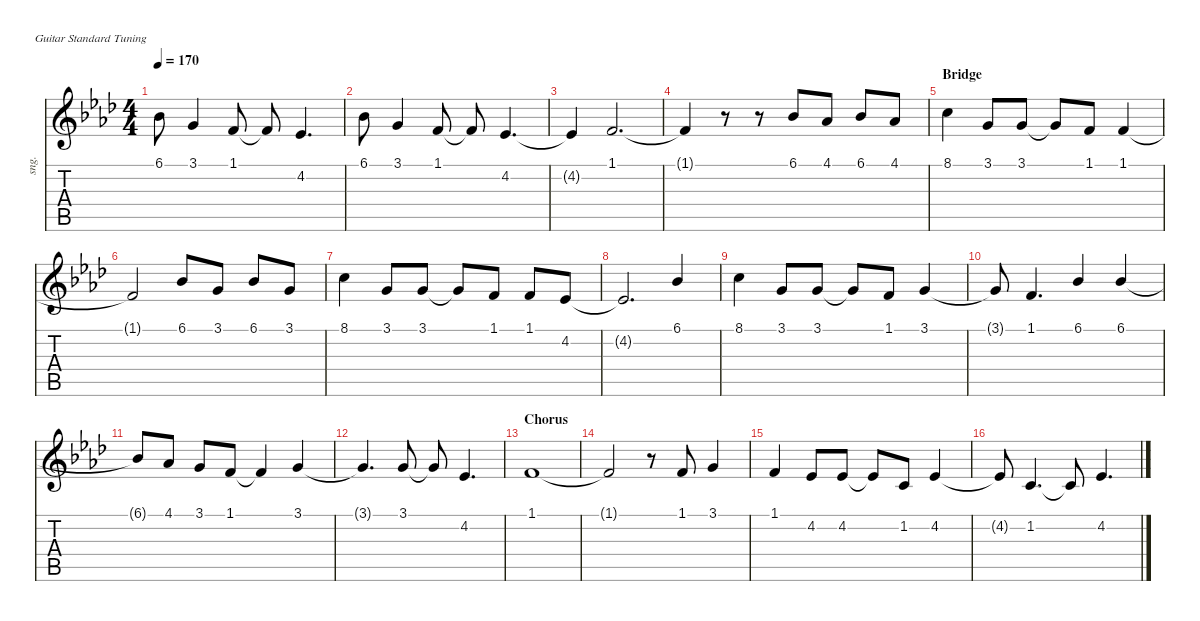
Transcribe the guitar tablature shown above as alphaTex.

\defaultSystemsLayout 4
\hideDynamics
\bracketExtendMode nobrackets
\otherSystemsTrackNameOrientation horizontal
\track ("Singer" "sng.") {instrument voiceoohs}
\staff {score tabs}
\tuning (E4 B3 G3 D3 A2 E2)
\ts (4 4)
\tempo 170
\clef g2
\ks fminor
6.1{acc b}.8{dy fff beam Down} 3.1{acc forcenatural}.4{beam Up} 1.1{acc forcenatural}.8{beam Up} 1.1{t acc forcenatural}.8{beam Up} 4.2{acc b}.4{d beam Up} |
6.1{acc b}.8{beam Down} 3.1{acc forcenatural}.4{beam Up} 1.1{acc forcenatural}.8{beam Up} 1.1{t acc forcenatural}.8{beam Up} 4.2{acc b}.4{d beam Up} |
4.2{t acc b}.4{beam Up} 1.1{acc forcenatural}.2{d beam Up} |
1.1{t acc forcenatural}.4{beam Up} r.8{beam Up} r.8{beam Up} 6.1{acc b}.8{beam Up} 4.1{acc b}.8{beam Up} 6.1{acc b}.8{beam Up} 4.1{acc b}.8{beam Up} |
\section ("" "Bridge")
8.1{acc forcenatural}.4{beam Down} 3.1{acc forcenatural}.8{beam Up} 3.1{acc forcenatural}.8{beam Up} 3.1{t acc forcenatural}.8{beam Up} 1.1{acc forcenatural}.8{beam Up} 1.1{acc forcenatural}.4{beam Up} |
1.1{t acc forcenatural}.2{beam Up} 6.1{acc b}.8{beam Up} 3.1{acc forcenatural}.8{beam Up} 6.1{acc b}.8{beam Up} 3.1{acc forcenatural}.8{beam Up} |
8.1{acc forcenatural}.4{beam Down} 3.1{acc forcenatural}.8{beam Up} 3.1{acc forcenatural}.8{beam Up} 3.1{t acc forcenatural}.8{beam Up} 1.1{acc forcenatural}.8{beam Up} 1.1{acc forcenatural}.8{beam Up} 4.2{acc b}.8{beam Up} |
4.2{t acc b}.2{d beam Up} 6.1{acc b}.4{beam Up} |
8.1{acc forcenatural}.4{beam Down} 3.1{acc forcenatural}.8{beam Up} 3.1{acc forcenatural}.8{beam Up} 3.1{t acc forcenatural}.8{beam Up} 1.1{acc forcenatural}.8{beam Up} 3.1{acc forcenatural}.4{beam Up} |
3.1{t acc forcenatural}.8{beam Up} 1.1{acc forcenatural}.4{d beam Up} 6.1{acc b}.4{beam Up} 6.1{acc b}.4{beam Up} |
6.1{t acc b}.8{beam Up} 4.1{acc b}.8{beam Up} 3.1{acc forcenatural}.8{beam Up} 1.1{acc forcenatural}.8{beam Up} 1.1{t acc forcenatural}.4{beam Up} 3.1{acc forcenatural}.4{beam Up} |
3.1{t acc forcenatural}.4{d beam Up} 3.1{acc forcenatural}.8{beam Up} 3.1{t acc forcenatural}.8{beam Up} 4.2{acc b}.4{d beam Up} |
\section ("" "Chorus")
1.1{acc forcenatural}.1{beam Up} |
1.1{t acc forcenatural}.2{beam Up} r.8{beam Up} 1.1{acc forcenatural}.8{beam Up} 3.1{acc forcenatural}.4{beam Up} |
1.1{acc forcenatural}.4{beam Up} 4.2{acc b}.8{beam Up} 4.2{acc b}.8{beam Up} 4.2{t acc b}.8{beam Up} 1.2{acc forcenatural}.8{beam Up} 4.2{acc b}.4{beam Up} |
4.2{t acc b}.8{beam Up} 1.2{acc forcenatural}.4{d beam Up} 1.2{t acc forcenatural}.8{beam Up} 4.2{acc b}.4{d beam Up}
